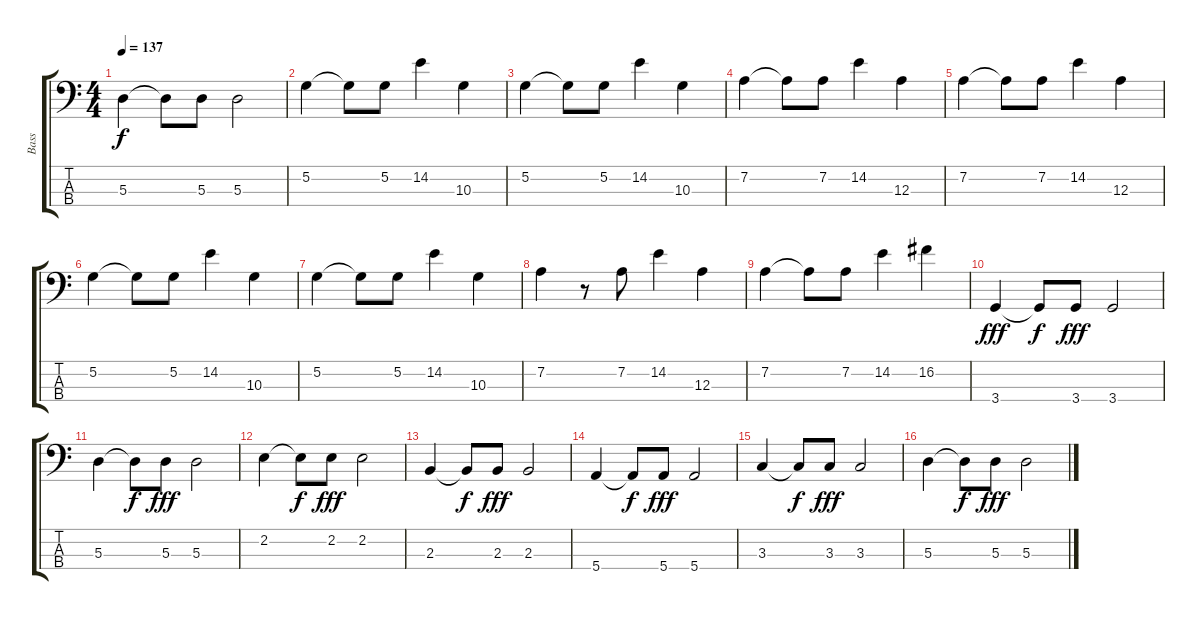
\track ("Bass" "Bass") {instrument electricbassfinger}
\staff {score tabs}
\tuning (G2 D2 A1 E1) {hide}
\ts (4 4)
\tempo 137
\clef f4
\ks c
5.3.4{dy f} 5.3{t}.8 5.3.8 5.3.2 |
5.2.4 5.2{t}.8 5.2.8 14.2.4 10.3.4 |
5.2.4 5.2{t}.8 5.2.8 14.2.4 10.3.4 |
7.2.4 7.2{t}.8 7.2.8 14.2.4 12.3.4 |
7.2.4 7.2{t}.8 7.2.8 14.2.4 12.3.4 |
5.2.4 5.2{t}.8 5.2.8 14.2.4 10.3.4 |
5.2.4 5.2{t}.8 5.2.8 14.2.4 10.3.4 |
7.2.4 r.8 7.2.8 14.2.4 12.3.4 |
7.2.4 7.2{t}.8 7.2.8 14.2.4 16.2.4 |
3.4.4{dy fff} 3.4{t}.8{dy f} 3.4.8{dy fff} 3.4.2 |
5.3.4 5.3{t}.8{dy f} 5.3.8{dy fff} 5.3.2 |
2.2.4 2.2{t}.8{dy f} 2.2.8{dy fff} 2.2.2 |
2.3.4 2.3{t}.8{dy f} 2.3.8{dy fff} 2.3.2 |
5.4.4 5.4{t}.8{dy f} 5.4.8{dy fff} 5.4.2 |
3.3.4 3.3{t}.8{dy f} 3.3.8{dy fff} 3.3.2 |
5.3.4 5.3{t}.8{dy f} 5.3.8{dy fff} 5.3.2
